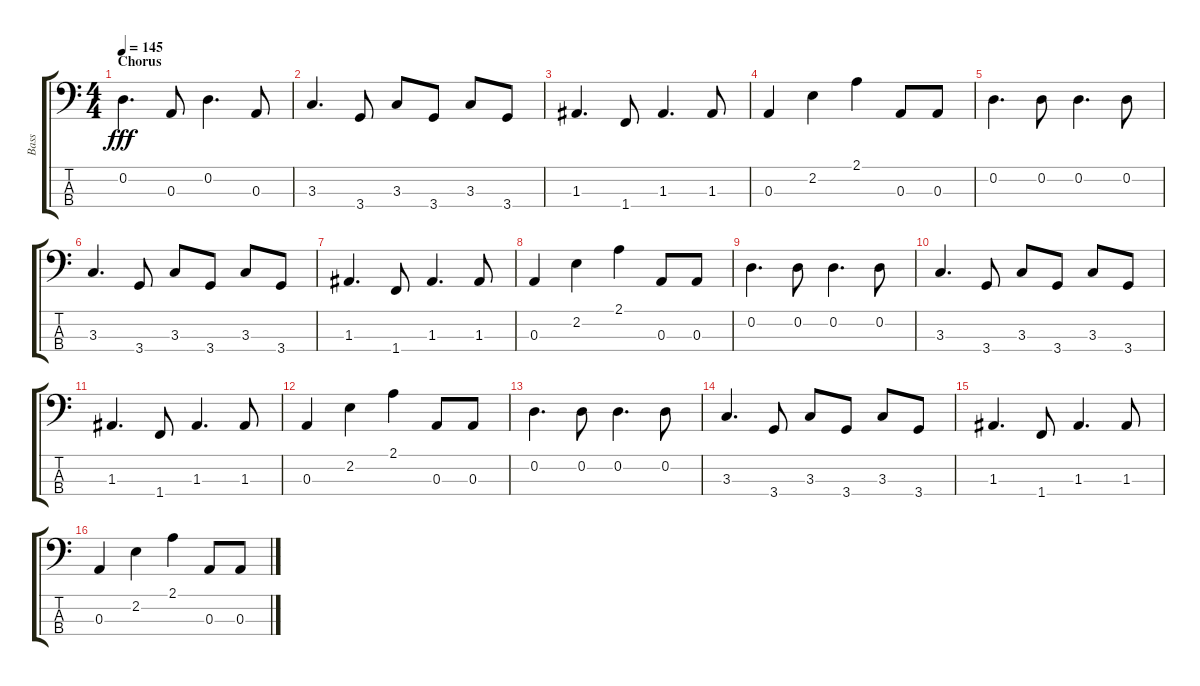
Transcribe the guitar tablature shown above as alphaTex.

\track ("Bass" "Bass") {instrument electricbasspick}
\staff {score tabs}
\tuning (G2 D2 A1 E1) {hide}
\ts (4 4)
\section ("" "Chorus")
\tempo 145
\clef f4
\ks c
0.2.4{d dy fff} 0.3.8 0.2.4{d} 0.3.8 |
3.3.4{d} 3.4.8 3.3.8 3.4.8 3.3.8 3.4.8 |
1.3.4{d} 1.4.8 1.3.4{d} 1.3.8 |
0.3.4 2.2.4 2.1.4 0.3.8 0.3.8 |
0.2.4{d} 0.2.8 0.2.4{d} 0.2.8 |
3.3.4{d} 3.4.8 3.3.8 3.4.8 3.3.8 3.4.8 |
1.3.4{d} 1.4.8 1.3.4{d} 1.3.8 |
0.3.4 2.2.4 2.1.4 0.3.8 0.3.8 |
0.2.4{d} 0.2.8 0.2.4{d} 0.2.8 |
3.3.4{d} 3.4.8 3.3.8 3.4.8 3.3.8 3.4.8 |
1.3.4{d} 1.4.8 1.3.4{d} 1.3.8 |
0.3.4 2.2.4 2.1.4 0.3.8 0.3.8 |
0.2.4{d} 0.2.8 0.2.4{d} 0.2.8 |
3.3.4{d} 3.4.8 3.3.8 3.4.8 3.3.8 3.4.8 |
1.3.4{d} 1.4.8 1.3.4{d} 1.3.8 |
0.3.4 2.2.4 2.1.4 0.3.8 0.3.8
